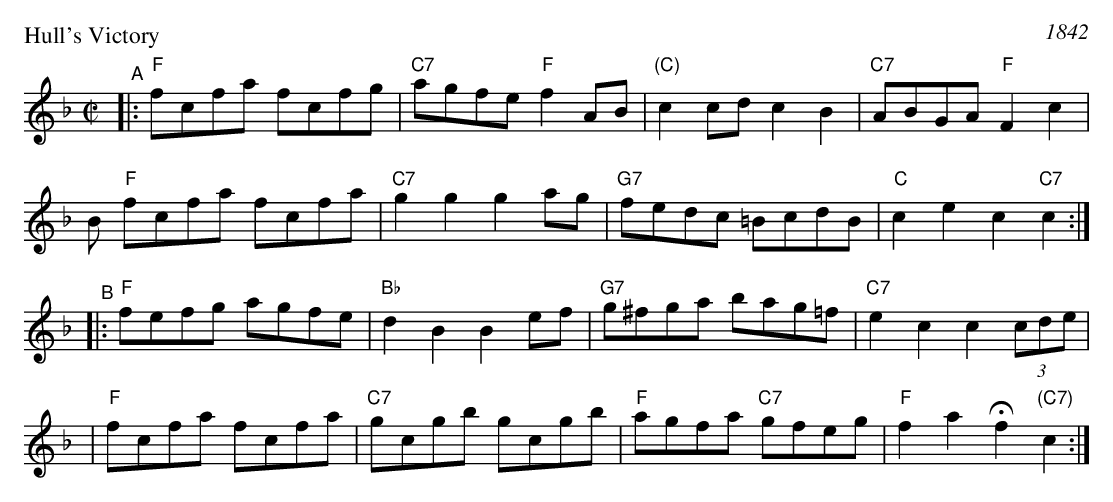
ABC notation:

X:1
P: Hull's Victory
O: 1842
M: C|
L: 1/8
K: F
"^A"\
|:"F"fcfa fcfg | "C7"agfe "F"f2AB | "(C)"c2cd c2B2 | "C7"ABGA "F"F2c2 |
B "F"fcfa fcfa | "C7"g2g2 g2ag | "G7"fedc =BcdB | "C"c2e2 c2"C7"c2 :|
"^B"\
|:"F"fefg agfe | "Bb"d2B2 B2ef | "G7"g^fga bag=f | "C7"e2c2 c2 (3cde |
| "F"fcfa fcfa | "C7"gcgb gcgb | "F"agfa "C7"gfeg | "F"f2a2 Hf2 "(C7)"c2 :|
